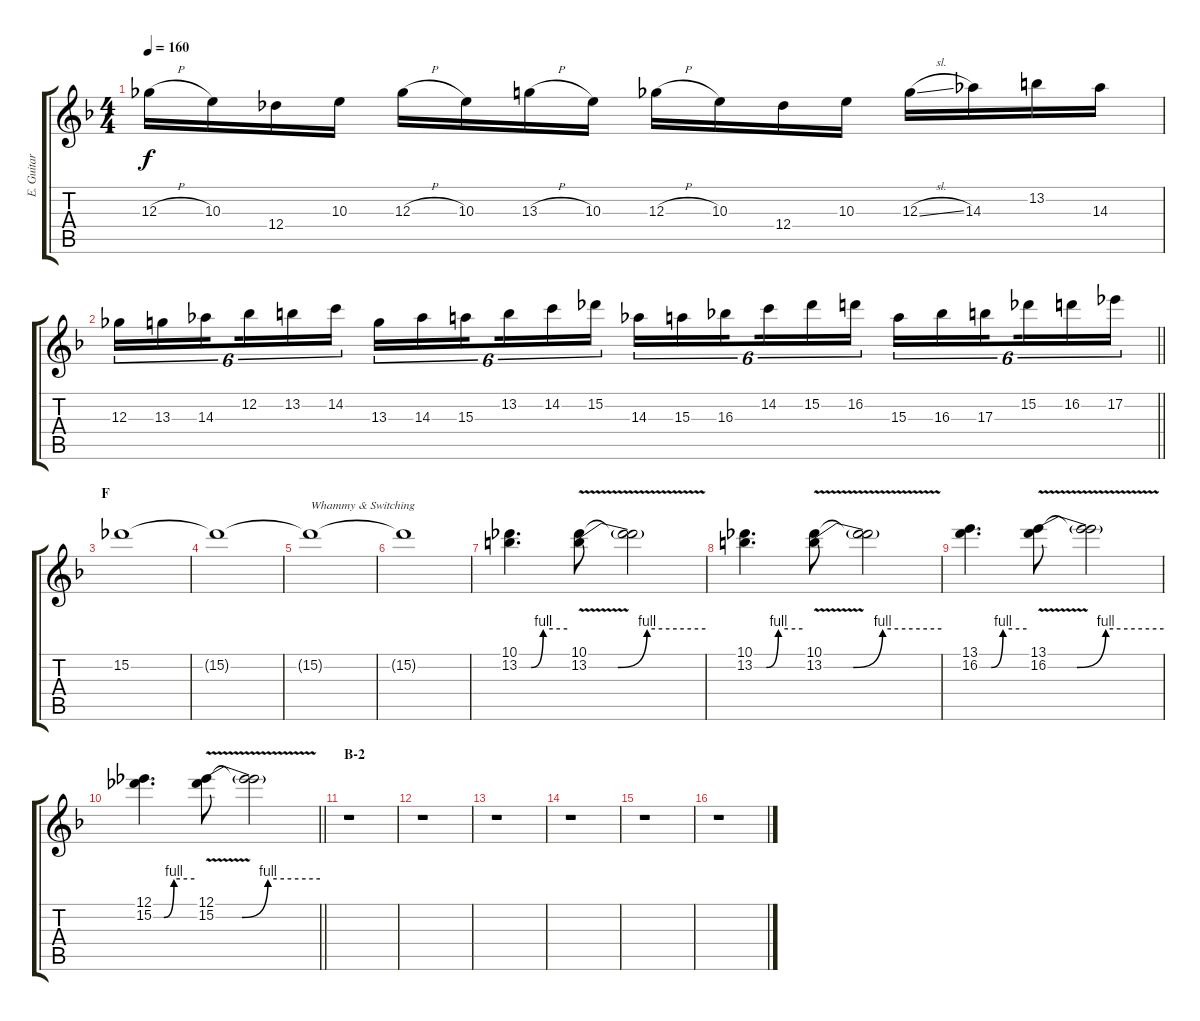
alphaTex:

\track ("E. Guitar III" "E. Guitar ") {instrument distortionguitar}
\staff {score tabs}
\tuning (Eb4 Bb3 Gb3 Db3 Ab2 Db2) {hide}
\ts (4 4)
\tempo 160
\clef g2
\ks f
12.3{h}.16{dy f} 10.3.16 12.4.16 10.3.16 12.3{h}.16 10.3.16 13.3{h}.16 10.3.16 12.3{h}.16 10.3.16 12.4.16 10.3.16 12.3{sl}.16 14.3.16 13.2.16 14.3.16 |
\barLineRight lightlight
12.3.16{tu (6 4)} 13.3.16{tu (6 4)} 14.3.16{tu (6 4) beam splitsecondary} 12.2.16{tu (6 4)} 13.2.16{tu (6 4)} 14.2.16{tu (6 4)} 13.3.16{tu (6 4)} 14.3.16{tu (6 4)} 15.3.16{tu (6 4) beam splitsecondary} 13.2.16{tu (6 4)} 14.2.16{tu (6 4)} 15.2.16{tu (6 4)} 14.3.16{tu (6 4)} 15.3.16{tu (6 4)} 16.3.16{tu (6 4) beam splitsecondary} 14.2.16{tu (6 4)} 15.2.16{tu (6 4)} 16.2.16{tu (6 4)} 15.3.16{tu (6 4)} 16.3.16{tu (6 4)} 17.3.16{tu (6 4) beam splitsecondary} 15.2.16{tu (6 4)} 16.2.16{tu (6 4)} 17.2.16{tu (6 4)} |
\section ("" "F")
15.2.1 |
15.2{t}.1 |
15.2{t}.1{txt "Whammy & Switching"} |
15.2{t}.1 |
(10.1 13.2{be (custom 0 0 15 0 30 4 60 4)}).4{d} (10.1 13.2{be (custom 0 0 15 0 30 4 60 4) v}).8 (10.1{t} 13.2{t}).2 |
(10.1 13.2{be (custom 0 0 15 0 30 4 60 4)}).4{d} (10.1 13.2{be (custom 0 0 15 0 30 4 60 4) v}).8 (10.1{t} 13.2{t}).2 |
(13.1 16.2{be (custom 0 0 15 0 30 4 60 4)}).4{d} (13.1 16.2{be (custom 0 0 15 0 30 4 60 4) v}).8 (13.1{t} 16.2{t}).2 |
\barLineRight lightlight
(12.1 15.2{be (custom 0 0 15 0 30 4 60 4)}).4{d} (12.1 15.2{be (custom 0 0 15 0 30 4 60 4) v}).8 (12.1{t} 15.2{t}).2 |
\section ("" "B-2")
r.1 |
r.1 |
r.1 |
r.1 |
r.1 |
r.1
